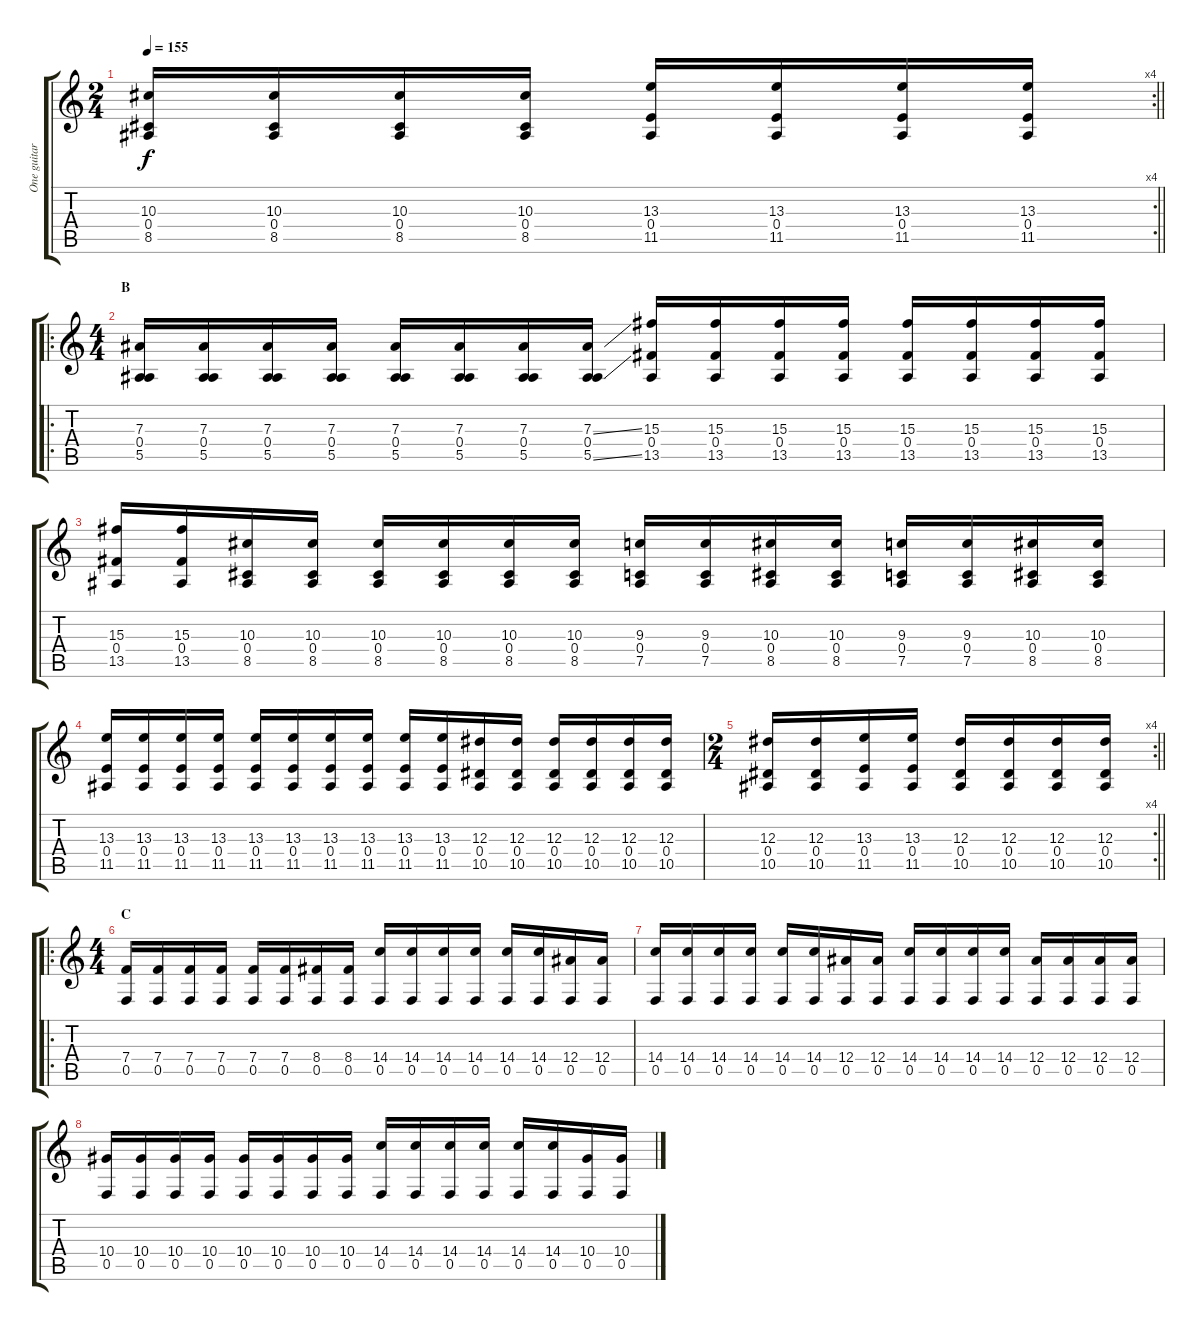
\track ("One guitar Arrangement" "One guitar") {instrument distortionguitar}
\staff {score tabs}
\tuning (C4 G3 Eb3 Bb2 F2 C2) {hide}
\rc 4
\ts (2 4)
\tempo 155
\clef g2
\barLineRight lightlight
\ks c
(10.3 0.4 8.5).16{dy f} (10.3 0.4 8.5).16 (10.3 0.4 8.5).16 (10.3 0.4 8.5).16 (13.3 0.4 11.5).16 (13.3 0.4 11.5).16 (13.3 0.4 11.5).16 (13.3 0.4 11.5).16 |
\ro
\ts (4 4)
\section ("" "B")
(7.3 0.4 5.5).16 (7.3 0.4 5.5).16 (7.3 0.4 5.5).16 (7.3 0.4 5.5).16 (7.3 0.4 5.5).16 (7.3 0.4 5.5).16 (7.3 0.4 5.5).16 (7.3{ss} 0.4 5.5{ss}).16 (15.3 0.4 13.5).16 (15.3 0.4 13.5).16 (15.3 0.4 13.5).16 (15.3 0.4 13.5).16 (15.3 0.4 13.5).16 (15.3 0.4 13.5).16 (15.3 0.4 13.5).16 (15.3 0.4 13.5).16 |
(15.3 0.4 13.5).16 (15.3 0.4 13.5).16 (10.3 0.4 8.5).16 (10.3 0.4 8.5).16 (10.3 0.4 8.5).16 (10.3 0.4 8.5).16 (10.3 0.4 8.5).16 (10.3 0.4 8.5).16 (9.3 0.4 7.5).16 (9.3 0.4 7.5).16 (10.3 0.4 8.5).16 (10.3 0.4 8.5).16 (9.3 0.4 7.5).16 (9.3 0.4 7.5).16 (10.3 0.4 8.5).16 (10.3 0.4 8.5).16 |
(13.3 0.4 11.5).16 (13.3 0.4 11.5).16 (13.3 0.4 11.5).16 (13.3 0.4 11.5).16 (13.3 0.4 11.5).16 (13.3 0.4 11.5).16 (13.3 0.4 11.5).16 (13.3 0.4 11.5).16 (13.3 0.4 11.5).16 (13.3 0.4 11.5).16 (12.3 0.4 10.5).16 (12.3 0.4 10.5).16 (12.3 0.4 10.5).16 (12.3 0.4 10.5).16 (12.3 0.4 10.5).16 (12.3 0.4 10.5).16 |
\rc 4
\ts (2 4)
\barLineRight lightlight
(12.3 0.4 10.5).16 (12.3 0.4 10.5).16 (13.3 0.4 11.5).16 (13.3 0.4 11.5).16 (12.3 0.4 10.5).16 (12.3 0.4 10.5).16 (12.3 0.4 10.5).16 (12.3 0.4 10.5).16 |
\ro
\ts (4 4)
\section ("" "C")
(7.4 0.5).16 (7.4 0.5).16 (7.4 0.5).16 (7.4 0.5).16 (7.4 0.5).16 (7.4 0.5).16 (8.4 0.5).16 (8.4 0.5).16 (14.4 0.5).16 (14.4 0.5).16 (14.4 0.5).16 (14.4 0.5).16 (14.4 0.5).16 (14.4 0.5).16 (12.4 0.5).16 (12.4 0.5).16 |
(14.4 0.5).16 (14.4 0.5).16 (14.4 0.5).16 (14.4 0.5).16 (14.4 0.5).16 (14.4 0.5).16 (12.4 0.5).16 (12.4 0.5).16 (14.4 0.5).16 (14.4 0.5).16 (14.4 0.5).16 (14.4 0.5).16 (12.4 0.5).16 (12.4 0.5).16 (12.4 0.5).16 (12.4 0.5).16 |
(10.4 0.5).16 (10.4 0.5).16 (10.4 0.5).16 (10.4 0.5).16 (10.4 0.5).16 (10.4 0.5).16 (10.4 0.5).16 (10.4 0.5).16 (14.4 0.5).16 (14.4 0.5).16 (14.4 0.5).16 (14.4 0.5).16 (14.4 0.5).16 (14.4 0.5).16 (10.4 0.5).16 (10.4 0.5).16
